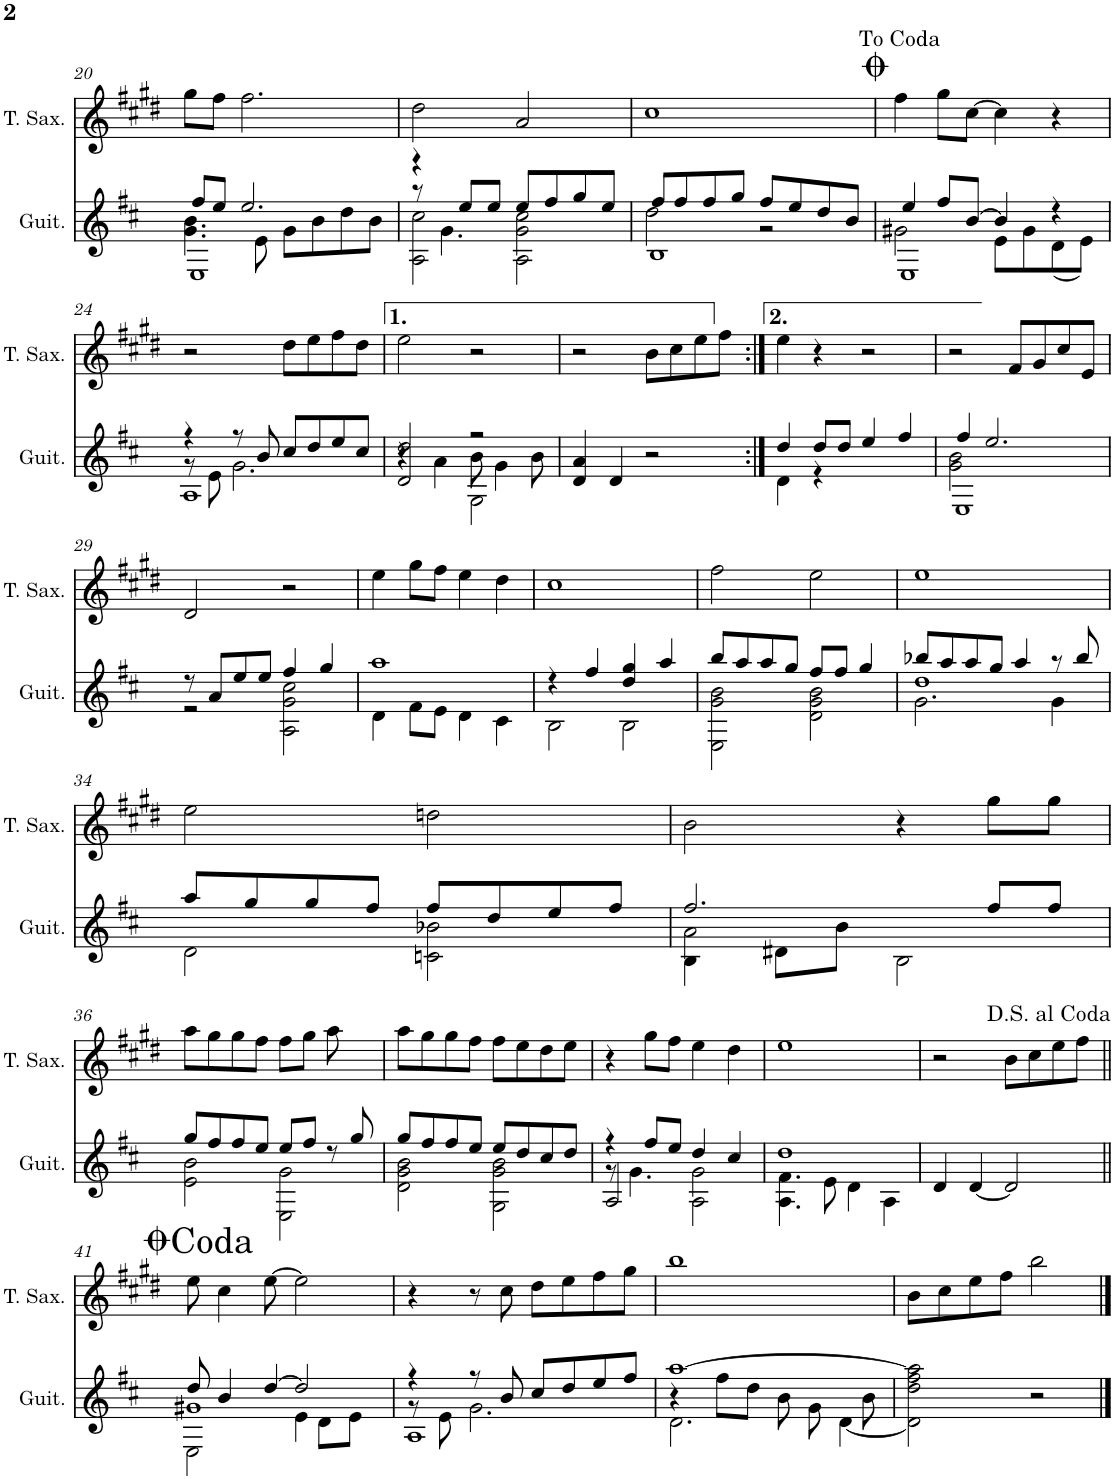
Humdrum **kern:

**kern	**kern
*part2	*part1
*staff2	*staff1
*I"Classical Guitar	*I"Tenor Saxophone
*I'Guit.	*I'T. Sax.
!!LO:PB:g=z
*clefG2	*clefG2
*	*Trd8c14
*k[f#c#]	*k[f#c#g#d#]
*M4/4	*M4/4
*met(c)	*met(c)
=20	=20
*^	*
*	*^	*
8ff#/L	4.g\ 4.b\	1E	8gg#\L
8ee/J	.	.	8ff#\J
2.ee/	.	.	2.ff#\
.	8e\	.	.
.	8g\L	.	.
.	8b\	.	.
.	8dd\	.	.
.	8b\J	.	.
=21	=21	=21	=21
4r	8r	2A\ 2cc#\	2dd#\
.	4.g\	.	.
8ee/L	.	.	.
8ee/J	.	.	.
8ee/L	2g\ 2cc#\	2A\	2a/
8ff#/	.	.	.
8gg/	.	.	.
8ee/J	.	.	.
=22	=22	=22	=22
8ff#/L	2dd\	1B	1cc#
8ff#/	.	.	.
8ff#/	.	.	.
8gg/J	.	.	.
8ff#/L	2r	.	.
8ee/	.	.	.
8dd/	.	.	.
8b/J	.	.	.
=23	=23	=23	=23
4ee/	2g#X\	1E	4ff#\
8ff#/L	.	.	8gg#\L
[>8b/J	.	.	[>8cc#\J
4b/]	8e\L	.	4cc#\]
.	8g#\	.	.
4r	(<8d\	.	4r
.	8e\J)	.	.
!!LO:LB:g=z
=24	=24	=24	=24
4r	8r	1A	2r
.	8e\	.	.
8r	2.g\	.	.
8b/	.	.	.
8cc#/L	.	.	8dd#\L
8dd/	.	.	8ee\
8ee/	.	.	8ff#\
8cc#/J	.	.	8dd#\J
=25	=25	=25	=25
2dd/	4r	2d/	2ee\
.	4a\	.	.
2r	8b\	2G\	2r
.	4g\	.	.
.	8b\	.	.
*v	*v	*v	*
=26	=26
4d/ 4a/	2r
4d/	.
2r	8b\L
.	8cc#\
.	8ee\
.	8ff#\J
=27:|!	=27:|!
*^	*
4dd/	4d\	4ee\
8dd/L	4r	4r
8dd/J	.	.
4ee/	2ryy	2r
4ff#/	.	.
=28	=28	=28
*	*^	*
4ff#/	2g\ 2b\	1E	2r
2.ee/	.	.	.
.	2ryy	.	8f#/L
.	.	.	8g#/
.	.	.	8cc#/
.	.	.	8e/J
*	*v	*v	*
!!LO:LB:g=z
=29	=29	=29
8r	2r	2d#/
8a/L	.	.
8ee/	.	.
8ee/J	.	.
4ff#/	2A\ 2g\ 2cc#\	2r
4gg/	.	.
=30	=30	=30
1aa	4d\	4ee\
.	8f#\L	8gg#\L
.	8e\J	8ff#\J
.	4d\	4ee\
.	4c#\	4dd#\
=31	=31	=31
4r	2B\	1cc#
4ff#/	.	.
4dd/ 4gg/	2B\	.
4aa/	.	.
=32	=32	=32
8bb/L	2E\ 2g\ 2b\	2ff#\
8aa/	.	.
8aa/	.	.
8gg/J	.	.
8ff#/L	2d\ 2g\ 2b\	2ee\
8ff#/J	.	.
4gg/	.	.
=33	=33	=33
*	*^	*
8bb-X/L	1dd	2.g\	1ee
8aa/	.	.	.
8aa/	.	.	.
8gg/J	.	.	.
4aa/	.	.	.
8r	.	4g\	.
8bb-/	.	.	.
*	*v	*v	*
!!LO:LB:g=z
=34	=34	=34
8aa/L	2d\	2ee\
8gg/	.	.
8gg/	.	.
8ff#/J	.	.
8ff#/L	2cn\ 2b-X\	2ddn\
8dd/	.	.
8ee/	.	.
8ff#/J	.	.
=35	=35	=35
*	*^	*
2.ff#/	4B\	2a\	2b\
.	8d#X\L	.	.
.	8b\J	.	.
.	2ryy	2B\	4r
8ff#/L	.	.	8gg#\L
8ff#/J	.	.	8gg#\J
*	*v	*v	*
!!LO:LB:g=z
=36	=36	=36
8gg/L	2e\ 2b\	8aa\L
8ff#/	.	8gg#\
8ff#/	.	8gg#\
8ee/J	.	8ff#\J
8ee/L	2E\ 2g\	8ff#\L
8ff#/J	.	8gg#\J
8r	.	8aa\
8gg/	.	8ryy
=37	=37	=37
8gg/L	2d\ 2g\ 2b\	8aa\L
8ff#/	.	8gg#\
8ff#/	.	8gg#\
8ee/J	.	8ff#\J
8ee/L	2G\ 2g\ 2b\	8ff#\L
8dd/	.	8ee\
8cc#/	.	8dd#\
8dd/J	.	8ee\J
=38	=38	=38
*	*^	*
4r	8r	2A/	4r
.	4.g\	.	.
8ff#/L	.	.	8gg#\L
8ee/J	.	.	8ff#\J
4dd/	2g\	2A\	4ee\
4cc#/	.	.	4dd#\
*	*v	*v	*
=39	=39	=39
1dd	4.A\ 4.f#\	1ee
.	8e\	.
.	4d\	.
.	4A\	.
*v	*v	*
=40	=40
4d/	2r
[<4d/	.
2d/]	8b\L
.	8cc#\
.	8ee\
.	8ff#\J
!!LO:LB:g=z
=41||	=41||
*^	*
*	*^	*
*	*	*^	*
8dd/	1g#X	2E\	2ryy	8ee\
4b/	.	.	.	4cc#\
[4dd/	.	.	.	[8ee\
.	.	4e\	2dd/]	2ee\]
8d\L	.	.	.	.
8e\J	.	4ryy	.	.
8ryy	.	.	.	.
*	*	*v	*v	*
=42	=42	=42	=42
4r	8r	1A	4r
.	8e\	.	.
8r	2.g\	.	8r
8b/	.	.	8cc#\
8cc#/L	.	.	8dd#\L
8dd/	.	.	8ee\
8ee/	.	.	8ff#\
8ff#/J	.	.	8gg#\J
=43	=43	=43	=43
[>1aa	4r	2.d\	1bb
.	8ff#\L	.	.
.	8dd\J	.	.
.	8b\	.	.
.	8g\	.	.
.	8ryy	[4d\	.
.	8b\	.	.
*	*v	*v	*
=44	=44	=44
2dd\ 2ff#\ 2aa\]	2d\]	8b\L
.	.	8cc#\
.	.	8ee\
.	.	8ff#\J
2r	2ryy	2bb\
*v	*v	*
==	==
*-	*-
